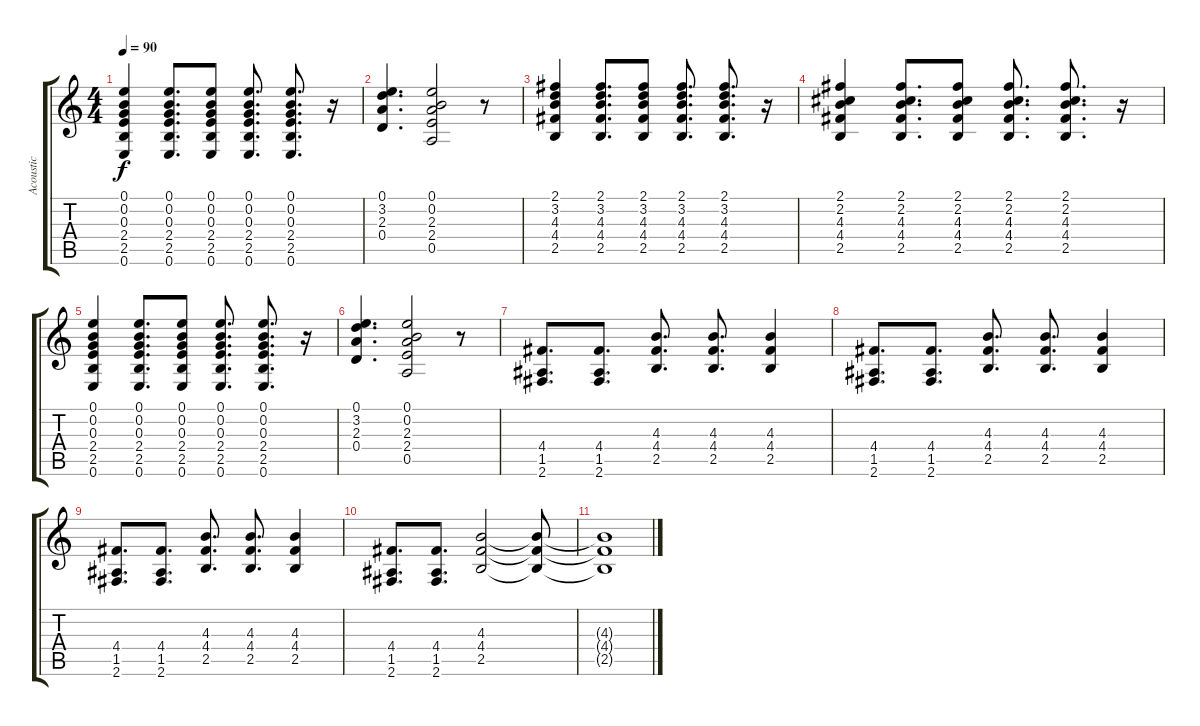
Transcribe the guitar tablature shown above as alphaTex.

\track ("Acoustic" "Acoustic") {instrument acousticguitarnylon}
\staff {score tabs}
\tuning (E4 B3 G3 D3 A2 E2) {hide}
\ts (4 4)
\tempo 90
\clef g2
\ks c
(0.1 0.2 0.3 2.4 2.5 0.6).4{dy f} (0.1 0.2 0.3 2.4 2.5 0.6).8{d} (0.1 0.2 0.3 2.4 2.5 0.6).8 (0.1 0.2 0.3 2.4 2.5 0.6).8{d} (0.1 0.2 0.3 2.4 2.5 0.6).8{d} r.16 |
(0.1 3.2 2.3 0.4).4{d} (0.1 0.2 2.3 2.4 0.5).2 r.8 |
(2.1 3.2 4.3 4.4 2.5).4 (2.1 3.2 4.3 4.4 2.5).8{d} (2.1 3.2 4.3 4.4 2.5).8 (2.1 3.2 4.3 4.4 2.5).8{d} (2.1 3.2 4.3 4.4 2.5).8{d} r.16 |
(2.1 2.2 4.3 4.4 2.5).4 (2.1 2.2 4.3 4.4 2.5).8{d} (2.1 2.2 4.3 4.4 2.5).8 (2.1 2.2 4.3 4.4 2.5).8{d} (2.1 2.2 4.3 4.4 2.5).8{d} r.16 |
(0.1 0.2 0.3 2.4 2.5 0.6).4 (0.1 0.2 0.3 2.4 2.5 0.6).8{d} (0.1 0.2 0.3 2.4 2.5 0.6).8 (0.1 0.2 0.3 2.4 2.5 0.6).8{d} (0.1 0.2 0.3 2.4 2.5 0.6).8{d} r.16 |
(0.1 3.2 2.3 0.4).4{d} (0.1 0.2 2.3 2.4 0.5).2 r.8 |
(4.4 1.5 2.6).8{d} (4.4 1.5 2.6).8{d} (4.3 4.4 2.5).8{d} (4.3 4.4 2.5).8{d} (4.3 4.4 2.5).4 |
(4.4 1.5 2.6).8{d} (4.4 1.5 2.6).8{d} (4.3 4.4 2.5).8{d} (4.3 4.4 2.5).8{d} (4.3 4.4 2.5).4 |
(4.4 1.5 2.6).8{d} (4.4 1.5 2.6).8{d} (4.3 4.4 2.5).8{d} (4.3 4.4 2.5).8{d} (4.3 4.4 2.5).4 |
(4.4 1.5 2.6).8{d} (4.4 1.5 2.6).8{d} (4.3 4.4 2.5).2 (4.3{t} 4.4{t} 2.5{t}).8 |
(4.3{t} 4.4{t} 2.5{t}).1
